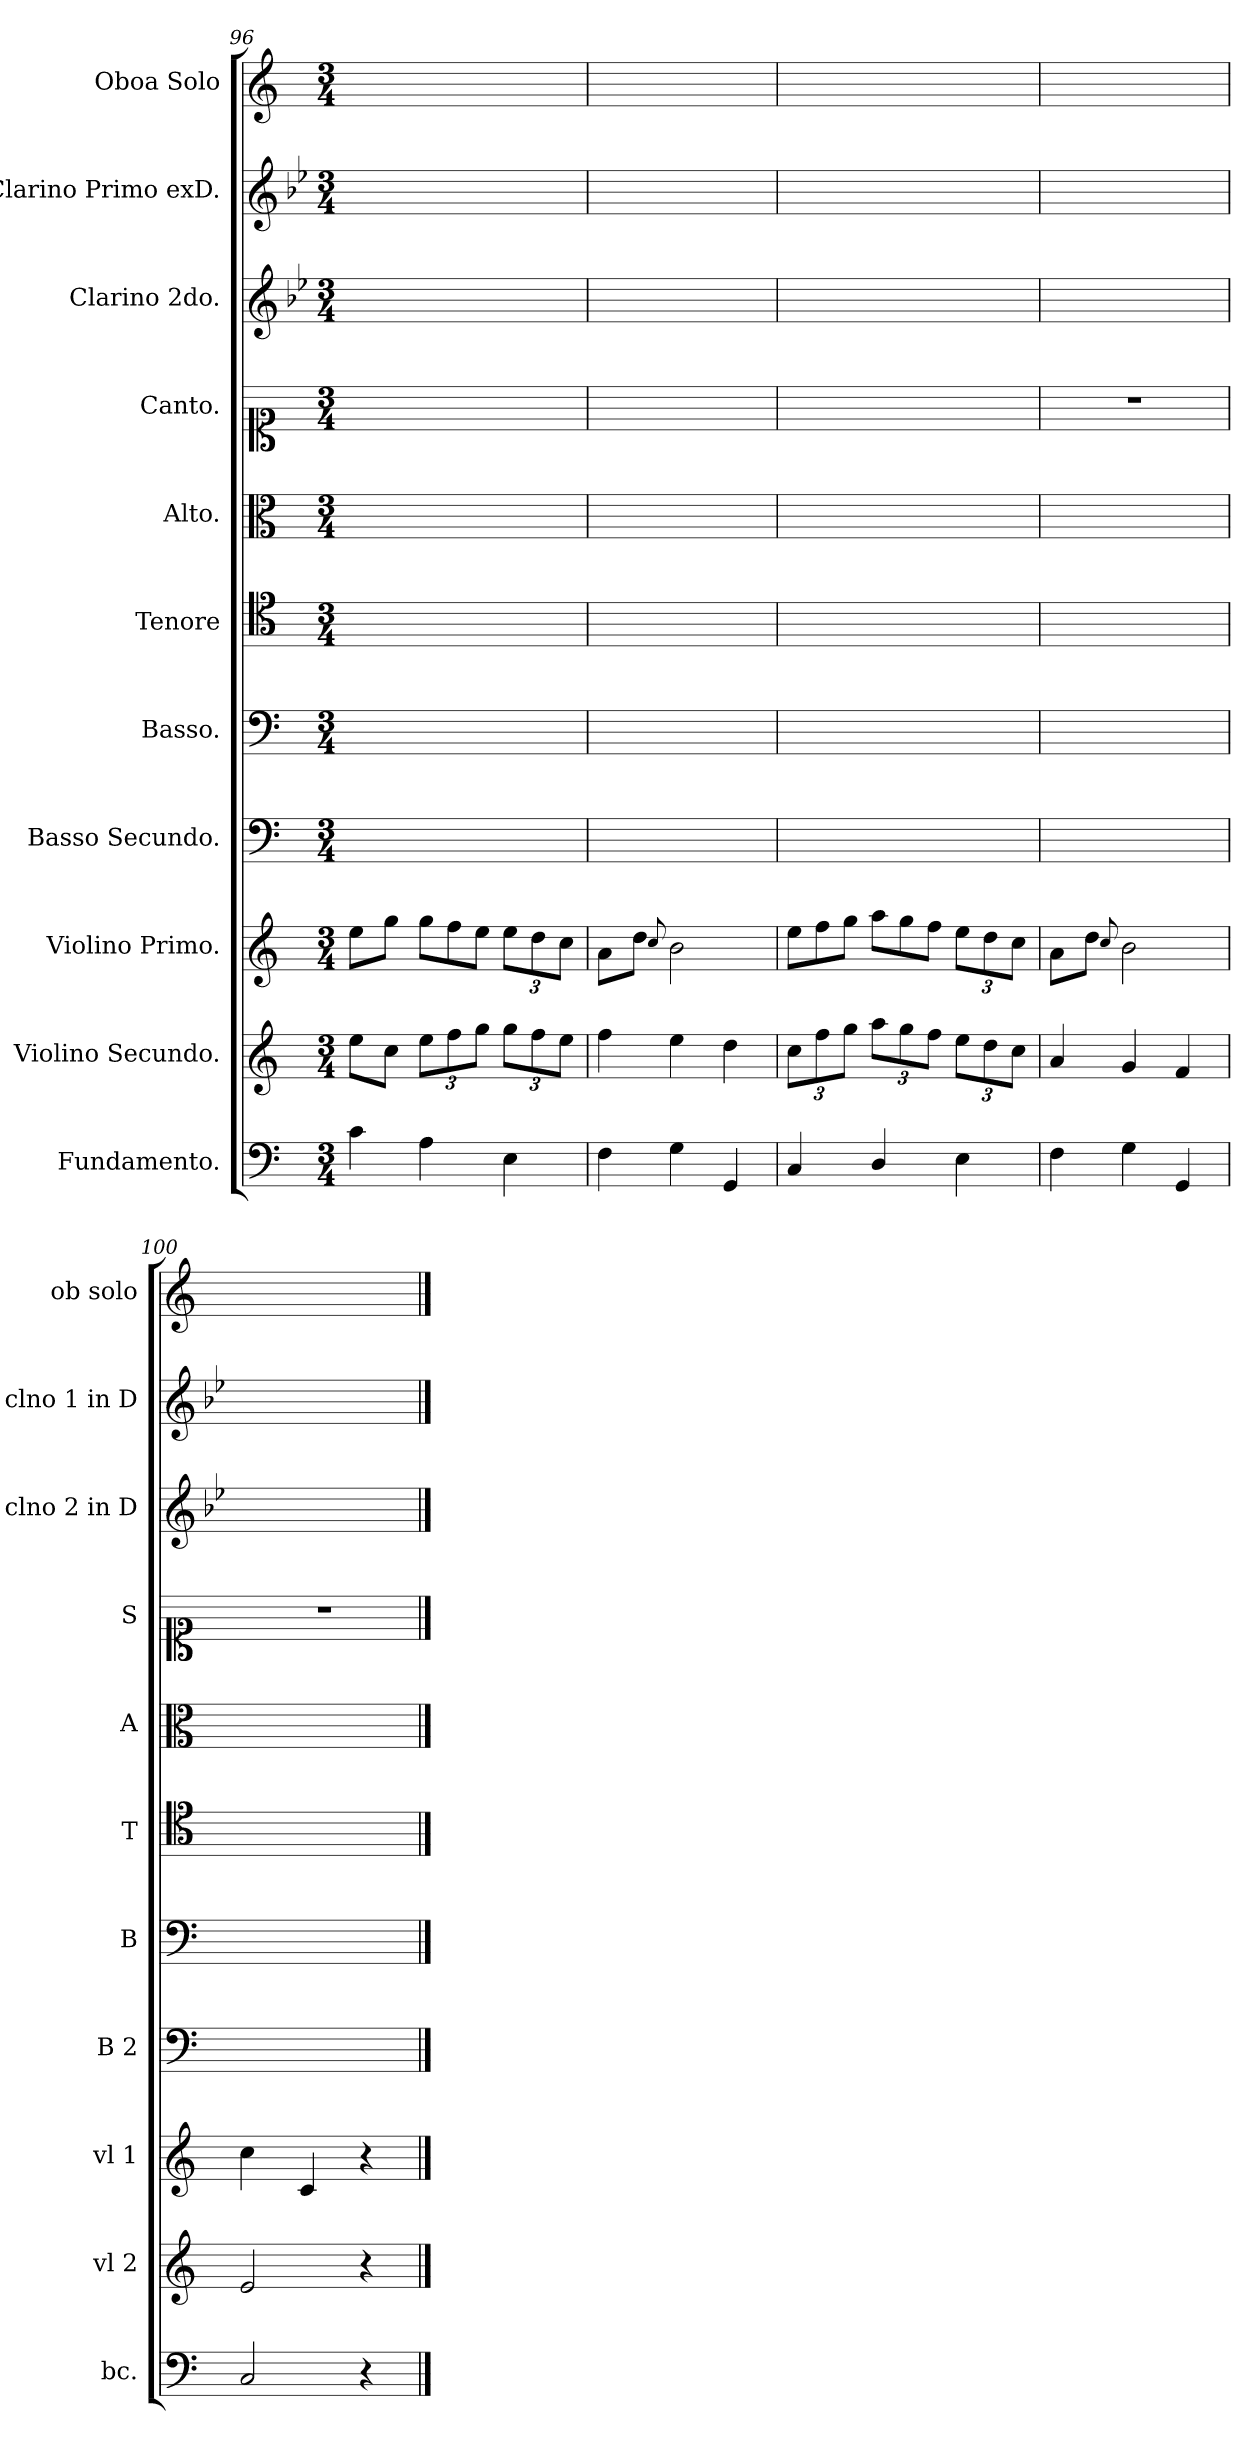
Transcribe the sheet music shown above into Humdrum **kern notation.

**kern	**kern	**kern	**kern	**kern	**kern	**kern	**kern	**kern	**kern	**kern
*part11	*part10	*part9	*part8	*part7	*part6	*part5	*part4	*part3	*part2	*part1
*staff11	*staff10	*staff9	*staff8	*staff7	*staff6	*staff5	*staff4	*staff3	*staff2	*staff1
*I"Fundamento.	*I"Violino Secundo.	*I"Violino Primo.	*I"Basso Secundo.	*I"Basso.	*I"Tenore	*I"Alto.	*I"Canto.	*I"Clarino 2do.	*I"Clarino Primo exD.	*I"Oboa Solo
*I'bc.	*I'vl 2	*I'vl 1	*I'B 2	*I'B	*I'T	*I'A	*I'S	*I'clno 2 in D	*I'clno 1 in D	*I'ob solo
*clefF4	*clefG2	*clefG2	*clefF4	*clefF4	*clefC4	*clefC3	*clefC1	*clefG2	*clefG2	*clefG2
*	*	*	*	*	*	*	*	*ITrd-1c-2	*ITrd-1c-2	*
*k[]	*k[]	*k[]	*k[]	*k[]	*k[]	*k[]	*k[]	*k[]	*k[]	*k[]
*M3/4	*M3/4	*M3/4	*M3/4	*M3/4	*M3/4	*M3/4	*M3/4	*M3/4	*M3/4	*M3/4
=96	=96	=96	=96	=96	=96	=96	=96	=96	=96	=96
4c\	8ee\L	8ee\L	2.ryy	2.ryy	2.ryy	2.ryy	2.ryy	2.ryy	2.ryy	2.ryy
.	8cc\J	8gg\J	.	.	.	.	.	.	.	.
*	*	*Xtuplet	*	*	*	*	*	*	*	*
4A\	12ee\L	12gg\L	.	.	.	.	.	.	.	.
.	12ff\	12ff\	.	.	.	.	.	.	.	.
.	12gg\J	12ee\J	.	.	.	.	.	.	.	.
*	*	*tuplet	*	*	*	*	*	*	*	*
4E\	12gg\L	12ee\L	.	.	.	.	.	.	.	.
.	12ff\	12dd\	.	.	.	.	.	.	.	.
.	12ee\J	12cc\J	.	.	.	.	.	.	.	.
=97	=97	=97	=97	=97	=97	=97	=97	=97	=97	=97
4F\	4ff\	8a\L	2.ryy	2.ryy	2.ryy	2.ryy	2.ryy	2.ryy	2.ryy	2.ryy
.	.	8dd\J	.	.	.	.	.	.	.	.
.	.	8qqcc/	.	.	.	.	.	.	.	.
4G\	4ee\	2b\	.	.	.	.	.	.	.	.
4GG/	4dd\	.	.	.	.	.	.	.	.	.
=98	=98	=98	=98	=98	=98	=98	=98	=98	=98	=98
*	*	*Xtuplet	*	*	*	*	*	*	*	*
4C/	12cc\L	12ee\L	2.ryy	2.ryy	2.ryy	2.ryy	2.ryy	2.ryy	2.ryy	2.ryy
.	12ff\	12ff\	.	.	.	.	.	.	.	.
.	12gg\J	12gg\J	.	.	.	.	.	.	.	.
4D/	12aa\L	12aa\L	.	.	.	.	.	.	.	.
.	12gg\	12gg\	.	.	.	.	.	.	.	.
.	12ff\J	12ff\J	.	.	.	.	.	.	.	.
*	*	*tuplet	*	*	*	*	*	*	*	*
4E\	12ee\L	12ee\L	.	.	.	.	.	.	.	.
.	12dd\	12dd\	.	.	.	.	.	.	.	.
.	12cc\J	12cc\J	.	.	.	.	.	.	.	.
=99	=99	=99	=99	=99	=99	=99	=99	=99	=99	=99
4F\	4a/	8a\L	2.ryy	2.ryy	2.ryy	2.ryy	2.r	2.ryy	2.ryy	2.ryy
.	.	8dd\J	.	.	.	.	.	.	.	.
.	.	8qqcc/	.	.	.	.	.	.	.	.
4G\	4g/	2b\	.	.	.	.	.	.	.	.
4GG/	4f/	.	.	.	.	.	.	.	.	.
=100	=100	=100	=100	=100	=100	=100	=100	=100	=100	=100
2C/	2e/	4cc\	2.ryy	2.ryy	2.ryy	2.ryy	2.r	2.ryy	2.ryy	2.ryy
.	.	4c/	.	.	.	.	.	.	.	.
4r	4r	4r	.	.	.	.	.	.	.	.
==	==	==	==	==	==	==	==	==	==	==
*-	*-	*-	*-	*-	*-	*-	*-	*-	*-	*-
